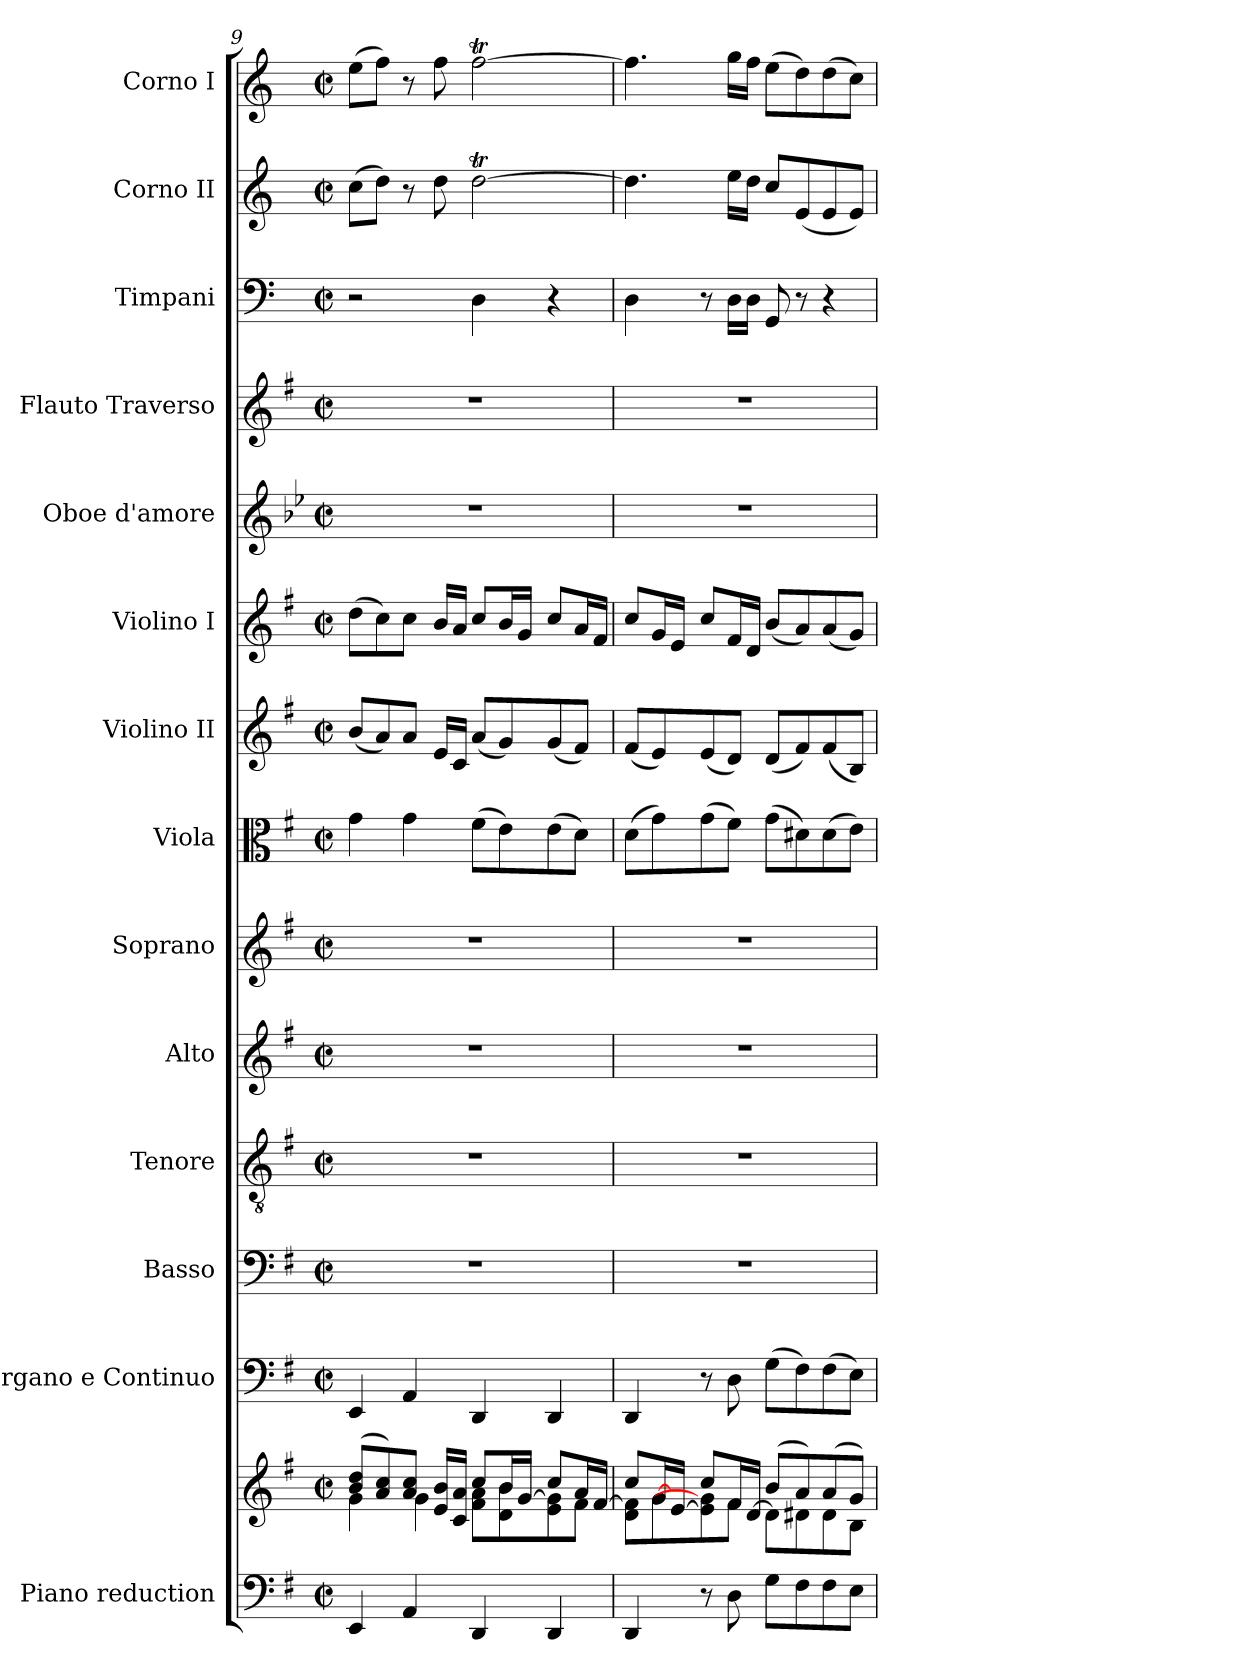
**kern	**kern	**kern	**kern	**kern	**kern	**kern	**kern	**kern	**kern	**kern	**kern	**kern	**kern	**kern
*part14	*part14	*part13	*part12	*part11	*part10	*part9	*part8	*part7	*part6	*part5	*part4	*part3	*part2	*part1
*staff15	*staff14	*staff13	*staff12	*staff11	*staff10	*staff9	*staff8	*staff7	*staff6	*staff5	*staff4	*staff3	*staff2	*staff1
*I"Piano reduction	*	*I"Organo e Continuo	*I"Basso	*I"Tenore	*I"Alto	*I"Soprano	*I"Viola	*I"Violino II	*I"Violino I	*I"Oboe d'amore	*I"Flauto Traverso	*I"Timpani	*I"Corno II	*I"Corno I
*I'Pno	*	*	*	*	*	*	*	*	*	*I'Ob	*I'Fl	*I'Timp	*	*
*clefF4	*clefG2	*clefF4	*clefF4	*clefGv2	*clefG2	*clefG2	*clefC3	*clefG2	*clefG2	*clefG2	*clefG2	*clefF4	*clefG2	*clefG2
*	*	*	*	*	*	*	*	*	*	*ITrd2c3	*	*	*ITrd3c5	*ITrd3c5
*k[f#]	*k[f#]	*k[f#]	*k[f#]	*k[f#]	*k[f#]	*k[f#]	*k[f#]	*k[f#]	*k[f#]	*k[f#]	*k[f#]	*k[]	*k[f#]	*k[f#]
*M2/2	*M2/2	*M2/2	*M2/2	*M2/2	*M2/2	*M2/2	*M2/2	*M2/2	*M2/2	*M2/2	*M2/2	*M2/2	*M2/2	*M2/2
*met(c|)	*met(c|)	*met(c|)	*met(c|)	*met(c|)	*met(c|)	*met(c|)	*met(c|)	*met(c|)	*met(c|)	*met(c|)	*met(c|)	*met(c|)	*met(c|)	*met(c|)
=9	=9	=9	=9	=9	=9	=9	=9	=9	=9	=9	=9	=9	=9	=9
*	*^	*	*	*	*	*	*	*	*	*	*	*	*	*
4EE/	(8b/ 8dd/L	4g\	4EE/	1r	1r	1r	1r	4g\	(8b/L	(8dd\L	1r	1r	2r	(8g\L	(8b\L
.	8a/ 8cc/)	.	.	.	.	.	.	.	8a/)	8cc\)	.	.	.	8a\J)	8cc\J)
4AA/	8a/ 8cc/J	4g\	4AA/	.	.	.	.	4g\	8a/J	8cc\J	.	.	.	8r	8r
.	16e/ 16b/LL	.	.	.	.	.	.	.	16e/LL	16b/LL	.	.	.	8a\	8cc\
.	16c/ 16a/JJ	.	.	.	.	.	.	.	16c/JJ	16a/JJ	.	.	.	.	.
4DD/	8cc/L	8f#\ 8a\L	4DD/	.	.	.	.	(8f#\L	(8a/L	8cc/L	.	.	4D\	[2aT\	[2ccT\
.	16b/L	8d\ 8b\	.	.	.	.	.	8e\)	8g/)	16b/L	.	.	.	.	.
.	[<16g/JJ	.	.	.	.	.	.	.	.	16g/JJ	.	.	.	.	.
4DD/	8cc/L	8e\ 8g\]	4DD/	.	.	.	.	(8e\	(8g/	8cc/L	.	.	4r	.	.
.	16a/L	8f#\J	.	.	.	.	.	8d\J)	8f#/J)	16a/L	.	.	.	.	.
.	[<16f#/JJ	.	.	.	.	.	.	.	.	16f#/JJ	.	.	.	.	.
=10	=10	=10	=10	=10	=10	=10	=10	=10	=10	=10	=10	=10	=10	=10	=10
4DD/	8cc/L	8d\ 8f#\]L	4DD/	1r	1r	1r	1r	(8d\L	(8f#/L	8cc/L	1r	1r	4D\	4.a\]	4.cc\]
.	[16g/L	8g\	.	.	.	.	.	8g\)	8e/)	16g/L	.	.	.	.	.
.	[<16e/JJ	.	.	.	.	.	.	.	.	16e/JJ	.	.	.	.	.
8r	8cc/L	8e\] 8g\]	8r	.	.	.	.	(8g\	(8e/	8cc/L	.	.	8r	.	.
8D\	16f#/L	8f#\J	8D\	.	.	.	.	8f#\J)	8d/J)	16f#/L	.	.	16D\LL	16b\LL	16dd\LL
.	[<16d/JJ	.	.	.	.	.	.	.	.	16d/JJ	.	.	16D\JJ	16a\JJ	16cc\JJ
8G\L	(8b/L	8d\L]	(8G\L	.	.	.	.	(8g\L	(8d/L	(8b/L	.	.	8GG/	8g/L	(8b\L
8F#\	8a/)	8d#X\	8F#\)	.	.	.	.	8d#X\)	8f#/)	8a/)	.	.	8r	(8B/	8a\)
8F#\	(8a/	8d#\	(8F#\	.	.	.	.	(8d#\	(8f#/	(8a/	.	.	4r	8B/	(8a\
8E\J	8g/J)	8B\J	8E\J)	.	.	.	.	8e\J)	8B/J)	8g/J)	.	.	.	8B/J)	8g\J)
*	*v	*v	*	*	*	*	*	*	*	*	*	*	*	*	*
=	=	=	=	=	=	=	=	=	=	=	=	=	=	=
*-	*-	*-	*-	*-	*-	*-	*-	*-	*-	*-	*-	*-	*-	*-
